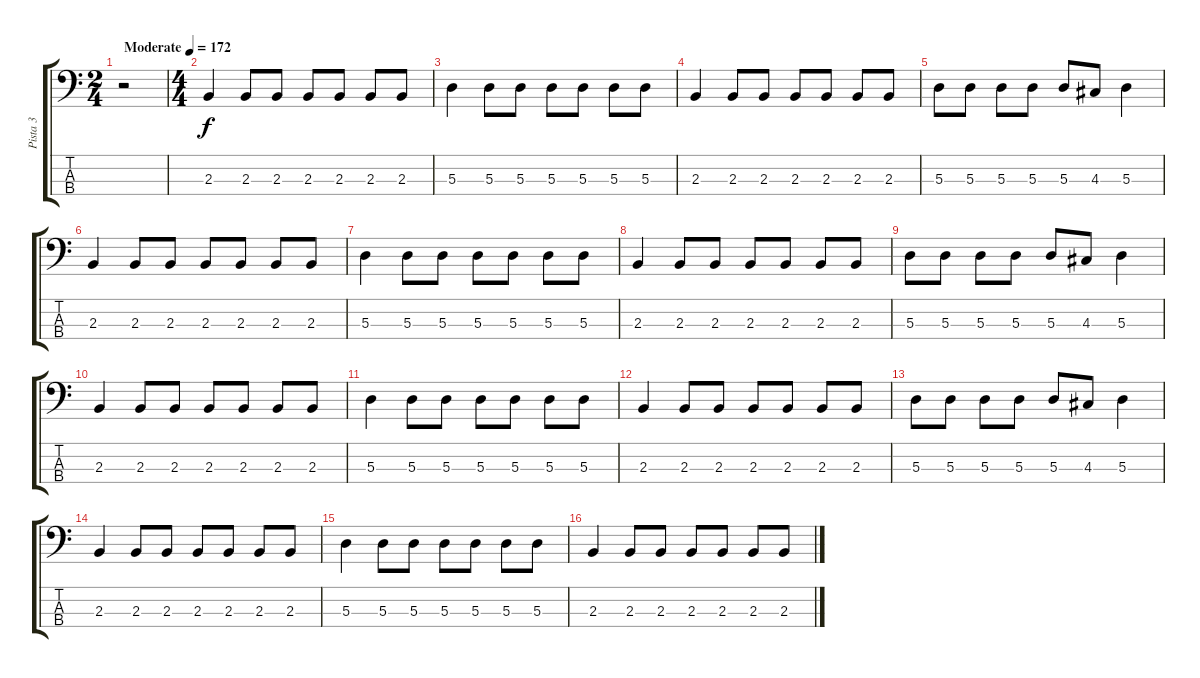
\track ("Pista 3" "Pista 3") {instrument electricbasspick}
\staff {score tabs}
\tuning (G2 D2 A1 E1) {hide}
\ts (2 4)
\tempo (172 "Moderate")
\clef f4
\ks c
r.2{dy f instrument electricbasspick} |
\ts (4 4)
2.3.4 2.3.8 2.3.8 2.3.8 2.3.8 2.3.8 2.3.8 |
5.3.4 5.3.8 5.3.8 5.3.8 5.3.8 5.3.8 5.3.8 |
2.3.4 2.3.8 2.3.8 2.3.8 2.3.8 2.3.8 2.3.8 |
5.3.8 5.3.8 5.3.8 5.3.8 5.3.8 4.3.8 5.3.4 |
2.3.4 2.3.8 2.3.8 2.3.8 2.3.8 2.3.8 2.3.8 |
5.3.4 5.3.8 5.3.8 5.3.8 5.3.8 5.3.8 5.3.8 |
2.3.4 2.3.8 2.3.8 2.3.8 2.3.8 2.3.8 2.3.8 |
5.3.8 5.3.8 5.3.8 5.3.8 5.3.8 4.3.8 5.3.4 |
2.3.4 2.3.8 2.3.8 2.3.8 2.3.8 2.3.8 2.3.8 |
5.3.4 5.3.8 5.3.8 5.3.8 5.3.8 5.3.8 5.3.8 |
2.3.4 2.3.8 2.3.8 2.3.8 2.3.8 2.3.8 2.3.8 |
5.3.8 5.3.8 5.3.8 5.3.8 5.3.8 4.3.8 5.3.4 |
2.3.4 2.3.8 2.3.8 2.3.8 2.3.8 2.3.8 2.3.8 |
5.3.4 5.3.8 5.3.8 5.3.8 5.3.8 5.3.8 5.3.8 |
2.3.4 2.3.8 2.3.8 2.3.8 2.3.8 2.3.8 2.3.8
